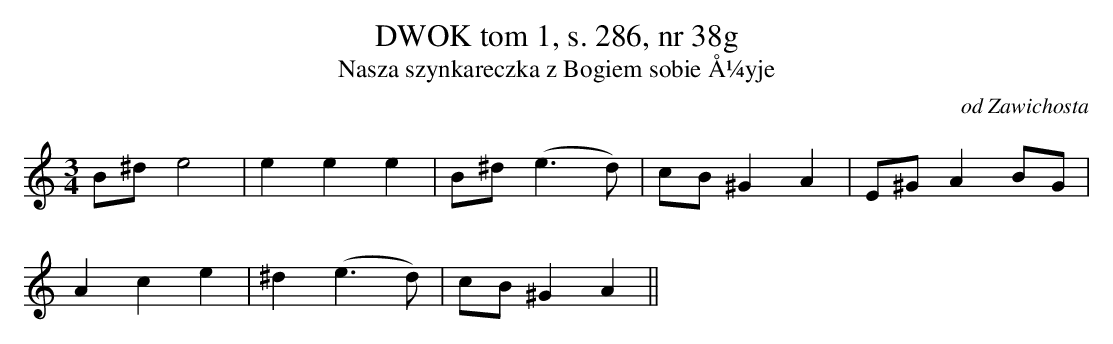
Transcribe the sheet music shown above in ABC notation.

X:1
T: DWOK tom 1, s. 286, nr 38g
T: Nasza szynkareczka z Bogiem sobie Å¼yje
O: od Zawichosta
M: 3/4
L: 1/8
K:C
B^de4 | e2e2e2 | B^d (e3d) | cB ^G2A2 | E^G A2BG |
A2c2e2 | ^d2 (e3d) | cB ^G2A2||
